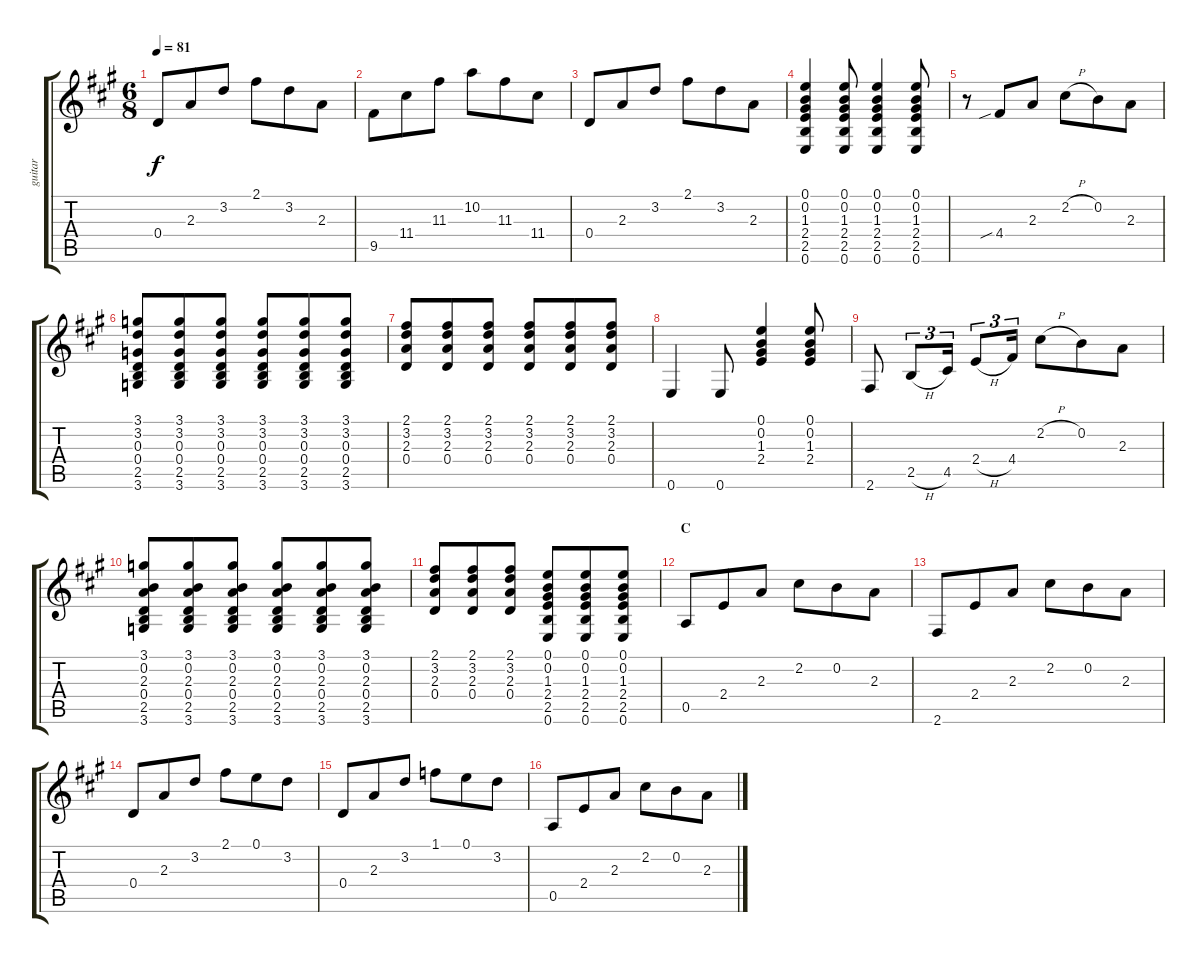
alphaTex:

\track ("guitar" "guitar") {instrument electricguitarclean}
\staff {score tabs}
\tuning (E4 B3 G3 D3 A2 E2) {hide}
\ts (6 8)
\tempo 81
\clef g2
\ks a
0.4.8{dy f} 2.3.8 3.2.8 2.1.8 3.2.8 2.3.8 |
9.5.8 11.4.8 11.3.8 10.2.8 11.3.8 11.4.8 |
0.4.8 2.3.8 3.2.8 2.1.8 3.2.8 2.3.8 |
(0.1 0.2 1.3 2.4 2.5 0.6).4 (0.1 0.2 1.3 2.4 2.5 0.6).8 (0.1 0.2 1.3 2.4 2.5 0.6).4 (0.1 0.2 1.3 2.4 2.5 0.6).8 |
r.8 4.4{sib}.8 2.3.8 2.2{h}.8 0.2.8 2.3.8 |
(3.1 3.2 0.3 0.4 2.5 3.6).8 (3.1 3.2 0.3 0.4 2.5 3.6).8 (3.1 3.2 0.3 0.4 2.5 3.6).8 (3.1 3.2 0.3 0.4 2.5 3.6).8 (3.1 3.2 0.3 0.4 2.5 3.6).8 (3.1 3.2 0.3 0.4 2.5 3.6).8 |
(2.1 3.2 2.3 0.4).8 (2.1 3.2 2.3 0.4).8 (2.1 3.2 2.3 0.4).8 (2.1 3.2 2.3 0.4).8 (2.1 3.2 2.3 0.4).8 (2.1 3.2 2.3 0.4).8 |
0.6.4 0.6.8 (0.1 0.2 1.3 2.4).4 (0.1 0.2 1.3 2.4).8 |
2.6.8 2.5{h}.8{tu (3 2)} 4.5.16{tu (3 2)} 2.4{h}.8{tu (3 2)} 4.4.16{tu (3 2)} 2.2{h}.8 0.2.8 2.3.8 |
(3.1 0.2 2.3 0.4 2.5 3.6).8 (3.1 0.2 2.3 0.4 2.5 3.6).8 (3.1 0.2 2.3 0.4 2.5 3.6).8 (3.1 0.2 2.3 0.4 2.5 3.6).8 (3.1 0.2 2.3 0.4 2.5 3.6).8 (3.1 0.2 2.3 0.4 2.5 3.6).8 |
(2.1 3.2 2.3 0.4).8 (2.1 3.2 2.3 0.4).8 (2.1 3.2 2.3 0.4).8 (0.1 0.2 1.3 2.4 2.5 0.6).8 (0.1 0.2 1.3 2.4 2.5 0.6).8 (0.1 0.2 1.3 2.4 2.5 0.6).8 |
\section ("" "C")
0.5.8 2.4.8 2.3.8 2.2.8 0.2.8 2.3.8 |
2.6.8 2.4.8 2.3.8 2.2.8 0.2.8 2.3.8 |
0.4.8 2.3.8 3.2.8 2.1.8 0.1.8 3.2.8 |
0.4.8 2.3.8 3.2.8 1.1.8 0.1.8 3.2.8 |
0.5.8 2.4.8 2.3.8 2.2.8 0.2.8 2.3.8
